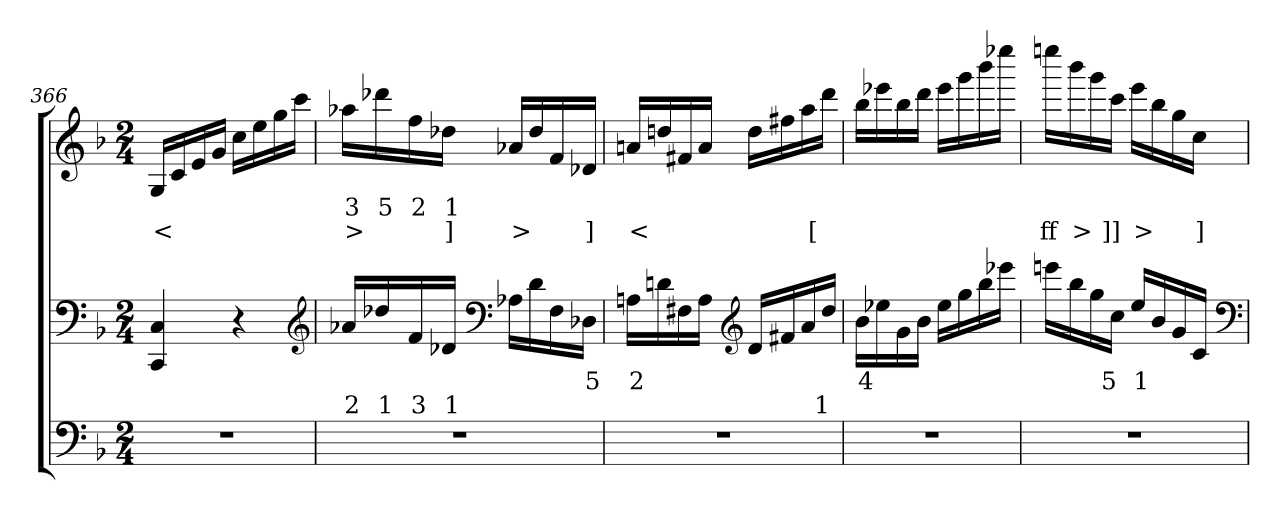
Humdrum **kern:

**kern	**kern	**text	**text	**kern	**text	**text
*part3	*part2	*part2	*part2	*part1	*part1	*part1
*staff3	*staff2	*staff2	*staff2	*staff1	*staff1	*staff1
*clefF4	*clefF4	*	*	*clefG2	*	*
*k[b-]	*k[b-]	*	*	*k[b-]	*	*
*M2/4	*M2/4	*	*	*M2/4	*	*
=366	=366	=366	=366	=366	=366	=366
2r	4C 4CC	.	.	16GLL	.	<
.	.	.	.	16c	.	.
.	.	.	.	16e	.	.
.	.	.	.	16gJJ	.	.
.	4r	.	.	16ccLL	.	.
.	.	.	.	16ee	.	.
.	.	.	.	16gg	.	.
.	.	.	.	16cccJJ	.	.
*	*clefG2	*	*	*	*	*
=367	=367	=367	=367	=367	=367	=367
2r	16a-XLL	.	2	16aa-XLL	3	>
.	16dd-X	.	1	16ddd-X	5	.
.	16f	.	3	16ff	2	.
.	16d-JJ	.	1	16dd-JJ	1	]
*	*clefF4	*	*	*	*	*
.	16A-LL	.	.	16a-LL	.	>
.	16d-	.	.	16dd-	.	.
.	16F	.	.	16f	.	.
.	16D-JJ	5	.	16d-JJ	.	]
=368	=368	=368	=368	=368	=368	=368
2r	16AnLL	2	.	16anLL	.	<
.	16dn	.	.	16ddn	.	.
.	16F#X	.	.	16f#X	.	.
.	16AJJ	.	.	16aJJ	.	.
*	*clefG2	*	*	*	*	*
.	16dLL	.	.	16ddLL	.	.
.	16f#	.	.	16ff#	.	.
.	16a	.	.	16aa	.	.
.	16ddJJ	.	1	16dddJJ	.	[
=369	=369	=369	=369	=369	=369	=369
2r	16b-LL	4	.	16bb-LL	.	.
.	16ee-X	.	.	16eee-X	.	.
.	16g	.	.	16bb-	.	.
.	16b-JJ	.	.	16dddJJ	.	.
.	16ee-LL	.	.	16eee-LL	.	.
.	16gg	.	.	16ggg	.	.
.	16bb-	.	.	16bbb-	.	.
.	16eee-JJ	.	.	16eeee-JJ	.	.
=370	=370	=370	=370	=370	=370	=370
2r	16eeenLL	.	.	16eeeenLL	.	ff
.	16bb-	.	.	16bbb-	.	>
.	16gg	.	.	16ggg	.	.
.	16ccJJ	5	.	16cccJJ	.	]]
.	16eeLL	1	.	16eeeLL	.	>
.	16b-	.	.	16bb-	.	.
.	16g	.	.	16gg	.	.
.	16cJJ	.	.	16ccJJ	.	]
*	*clefF4	*	*	*	*	*
=	=	=	=	=	=	=
*-	*-	*-	*-	*-	*-	*-
